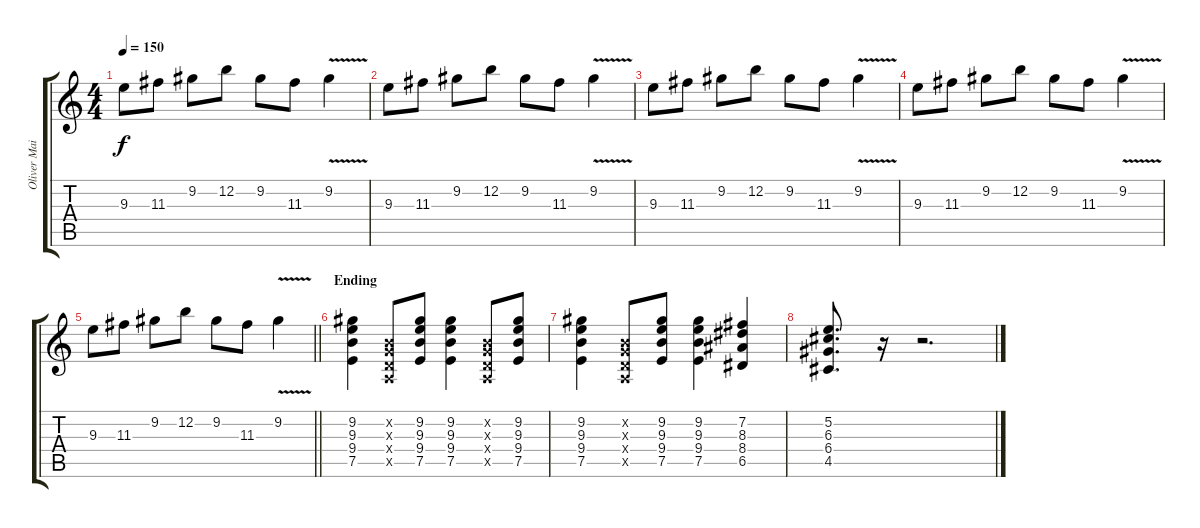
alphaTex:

\track ("Oliver Main" "Oliver Mai") {instrument distortionguitar}
\staff {score tabs}
\tuning (E4 B3 G3 D3 A2 E2) {hide}
\ts (4 4)
\tempo 150
\clef g2
\ks c
9.3.8{dy f} 11.3.8 9.2.8 12.2.8 9.2.8 11.3.8 9.2{v}.4 |
9.3.8 11.3.8 9.2.8 12.2.8 9.2.8 11.3.8 9.2{v}.4 |
9.3.8 11.3.8 9.2.8 12.2.8 9.2.8 11.3.8 9.2{v}.4 |
9.3.8 11.3.8 9.2.8 12.2.8 9.2.8 11.3.8 9.2{v}.4 |
\barLineRight lightlight
9.3.8 11.3.8 9.2.8 12.2.8 9.2.8 11.3.8 9.2{v}.4 |
\section ("" "Ending")
(9.2 9.3 9.4 7.5).4 (0.2{x} 0.3{x} 0.4{x} 0.5{x}).8 (9.2 9.3 9.4 7.5).8 (9.2 9.3 9.4 7.5).4 (0.2{x} 0.3{x} 0.4{x} 0.5{x}).8 (9.2 9.3 9.4 7.5).8 |
(9.2 9.3 9.4 7.5).4 (0.2{x} 0.3{x} 0.4{x} 0.5{x}).8 (9.2 9.3 9.4 7.5).8 (9.2 9.3 9.4 7.5).4 (7.2 8.3 8.4 6.5).4 |
(5.2 6.3 6.4 4.5).8{d} r.16 r.2{d}
